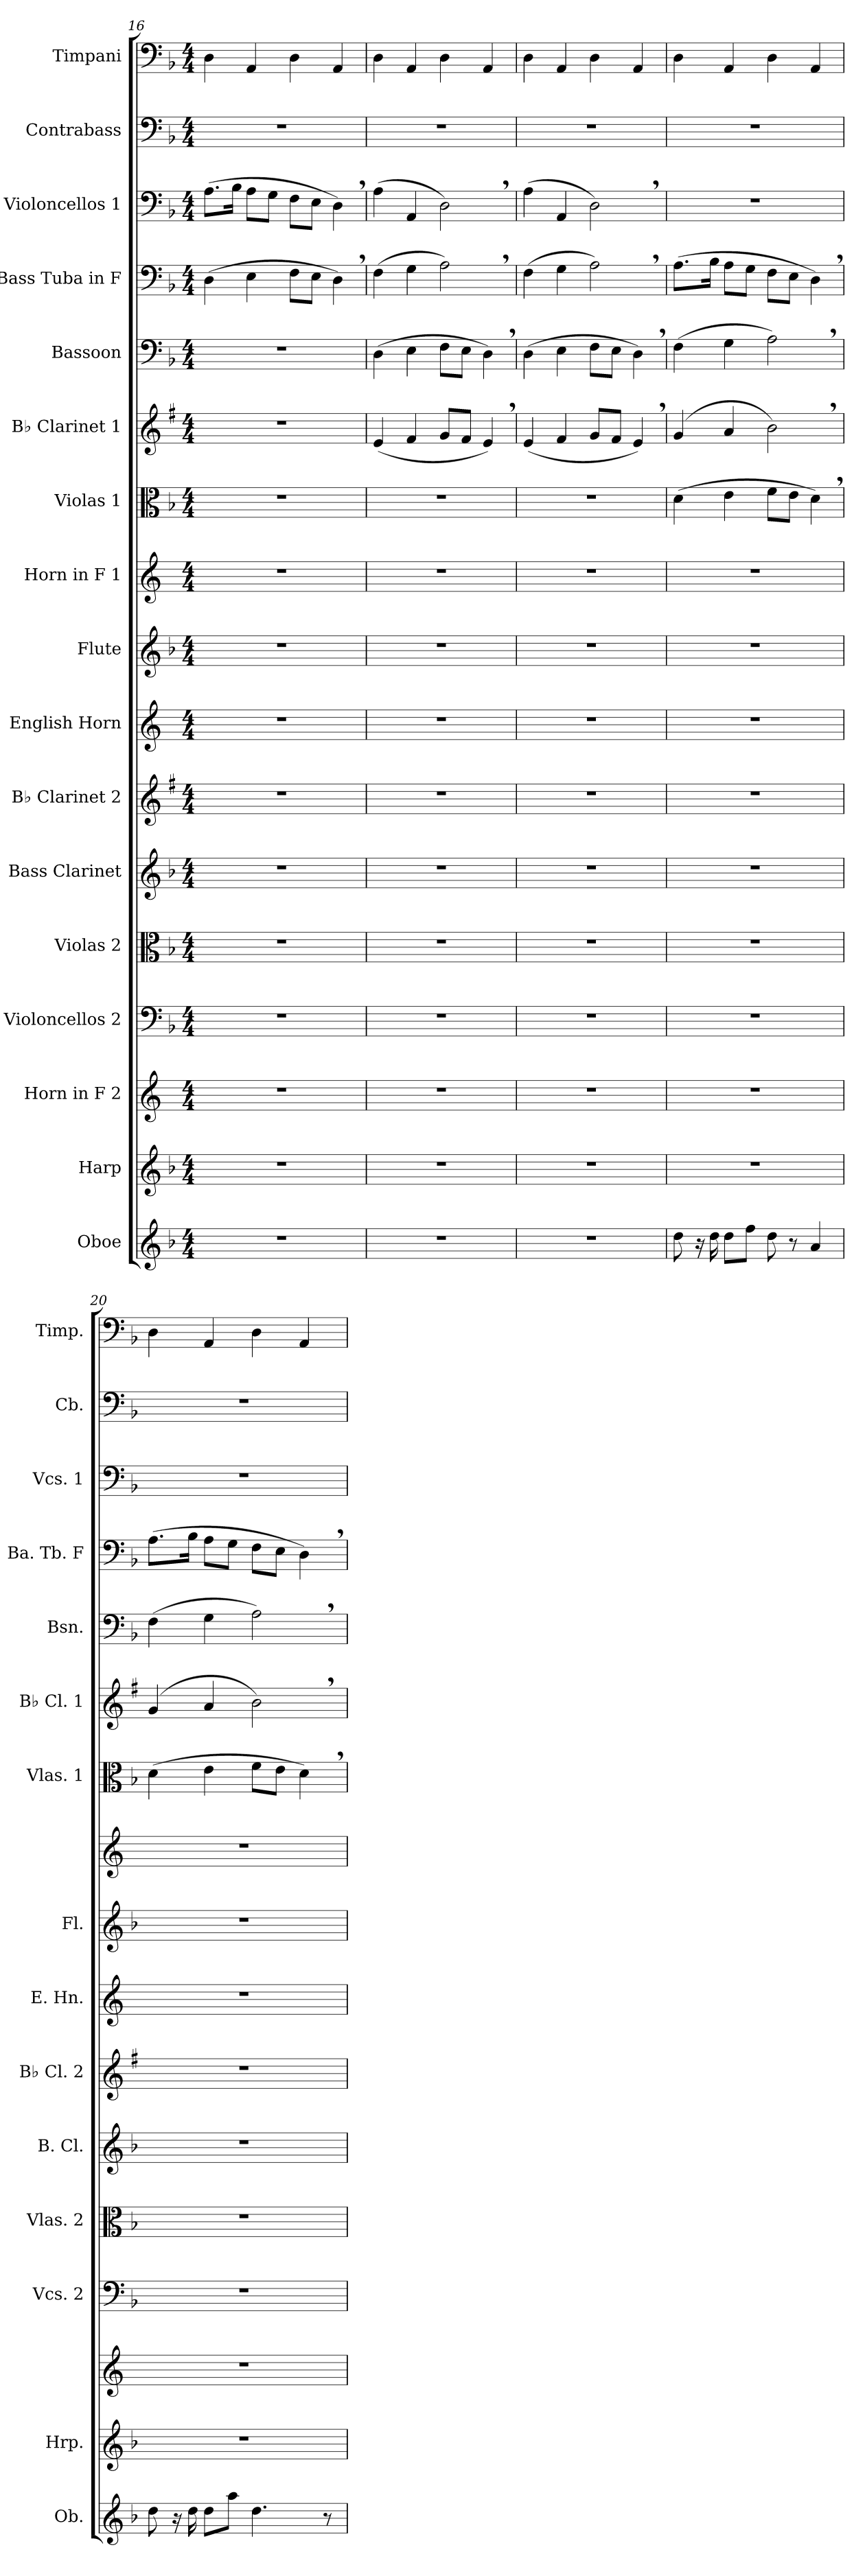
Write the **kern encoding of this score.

**kern	**kern	**kern	**kern	**kern	**kern	**kern	**kern	**kern	**kern	**kern	**kern	**kern	**kern	**kern	**kern	**kern
*part17	*part16	*part15	*part14	*part13	*part12	*part11	*part10	*part9	*part8	*part7	*part6	*part5	*part4	*part3	*part2	*part1
*staff17	*staff16	*staff15	*staff14	*staff13	*staff12	*staff11	*staff10	*staff9	*staff8	*staff7	*staff6	*staff5	*staff4	*staff3	*staff2	*staff1
*I"Oboe	*I"Harp	*I"Horn in F 2	*I"Violoncellos 2	*I"Violas 2	*I"Bass Clarinet	*I"B♭ Clarinet 2	*I"English Horn	*I"Flute	*I"Horn in F 1	*I"Violas 1	*I"B♭ Clarinet 1	*I"Bassoon	*I"Bass Tuba in F	*I"Violoncellos 1	*I"Contrabass	*I"Timpani
*I'Ob.	*I'Hrp.	*	*I'Vcs. 2	*I'Vlas. 2	*I'B. Cl.	*I'B♭ Cl. 2	*I'E. Hn.	*I'Fl.	*	*I'Vlas. 1	*I'B♭ Cl. 1	*I'Bsn.	*I'Ba. Tb. F	*I'Vcs. 1	*I'Cb.	*I'Timp.
*clefG2	*clefG2	*clefG2	*clefF4	*clefC3	*clefG2	*clefG2	*clefG2	*clefG2	*clefG2	*clefC3	*clefG2	*clefF4	*clefF4	*clefF4	*clefF4	*clefF4
*	*	*ITrd4c7	*	*	*ITrd8c14	*ITrd1c2	*ITrd4c7	*	*ITrd4c7	*	*ITrd1c2	*	*	*	*ITrd7c12	*
*k[b-]	*k[b-]	*k[b-]	*k[b-]	*k[b-]	*k[b-]	*k[b-]	*k[b-]	*k[b-]	*k[b-]	*k[b-]	*k[b-]	*k[b-]	*k[b-]	*k[b-]	*k[b-]	*k[b-]
*M4/4	*M4/4	*M4/4	*M4/4	*M4/4	*M4/4	*M4/4	*M4/4	*M4/4	*M4/4	*M4/4	*M4/4	*M4/4	*M4/4	*M4/4	*M4/4	*M4/4
=16	=16	=16	=16	=16	=16	=16	=16	=16	=16	=16	=16	=16	=16	=16	=16	=16
1r	1r	1r	1r	1r	1r	1r	1r	1r	1r	1r	1r	1r	(>4D\	(>8.A\L	1r	4D\
.	.	.	.	.	.	.	.	.	.	.	.	.	.	16B-\Jk	.	.
.	.	.	.	.	.	.	.	.	.	.	.	.	4E\	8A\L	.	4AA/
.	.	.	.	.	.	.	.	.	.	.	.	.	.	8G\J	.	.
.	.	.	.	.	.	.	.	.	.	.	.	.	8F\L	8F\L	.	4D\
.	.	.	.	.	.	.	.	.	.	.	.	.	8E\J	8E\J	.	.
.	.	.	.	.	.	.	.	.	.	.	.	.	4D,\)	4D,\)	.	4AA/
=17	=17	=17	=17	=17	=17	=17	=17	=17	=17	=17	=17	=17	=17	=17	=17	=17
1r	1r	1r	1r	1r	1r	1r	1r	1r	1r	1r	(<4d/	(>4D\	(>4F\	(>4A\	1r	4D\
.	.	.	.	.	.	.	.	.	.	.	4e/	4E\	4G\	4AA/	.	4AA/
.	.	.	.	.	.	.	.	.	.	.	8f/L	8F\L	2A,\)	2D,\)	.	4D\
.	.	.	.	.	.	.	.	.	.	.	8e/J	8E\J	.	.	.	.
.	.	.	.	.	.	.	.	.	.	.	4d,/)	4D,\)	.	.	.	4AA/
=18	=18	=18	=18	=18	=18	=18	=18	=18	=18	=18	=18	=18	=18	=18	=18	=18
1r	1r	1r	1r	1r	1r	1r	1r	1r	1r	1r	(<4d/	(>4D\	(>4F\	(>4A\	1r	4D\
.	.	.	.	.	.	.	.	.	.	.	4e/	4E\	4G\	4AA/	.	4AA/
.	.	.	.	.	.	.	.	.	.	.	8f/L	8F\L	2A,\)	2D,\)	.	4D\
.	.	.	.	.	.	.	.	.	.	.	8e/J	8E\J	.	.	.	.
.	.	.	.	.	.	.	.	.	.	.	4d,/)	4D,\)	.	.	.	4AA/
!!LO:PB:g=z
=19	=19	=19	=19	=19	=19	=19	=19	=19	=19	=19	=19	=19	=19	=19	=19	=19
8dd\	1r	1r	1r	1r	1r	1r	1r	1r	1r	(>4d\	(>4f/	(>4F\	(>8.A\L	1r	1r	4D\
16r	.	.	.	.	.	.	.	.	.	.	.	.	.	.	.	.
16dd\	.	.	.	.	.	.	.	.	.	.	.	.	16B-\Jk	.	.	.
8dd\L	.	.	.	.	.	.	.	.	.	4e\	4g/	4G\	8A\L	.	.	4AA/
8ff\J	.	.	.	.	.	.	.	.	.	.	.	.	8G\J	.	.	.
8dd\	.	.	.	.	.	.	.	.	.	8f\L	2a,\)	2A,\)	8F\L	.	.	4D\
8r	.	.	.	.	.	.	.	.	.	8e\J	.	.	8E\J	.	.	.
4a/	.	.	.	.	.	.	.	.	.	4d,\)	.	.	4D,\)	.	.	4AA/
=20	=20	=20	=20	=20	=20	=20	=20	=20	=20	=20	=20	=20	=20	=20	=20	=20
8dd\	1r	1r	1r	1r	1r	1r	1r	1r	1r	(>4d\	(>4f/	(>4F\	(>8.A\L	1r	1r	4D\
16r	.	.	.	.	.	.	.	.	.	.	.	.	.	.	.	.
16dd\	.	.	.	.	.	.	.	.	.	.	.	.	16B-\Jk	.	.	.
8dd\L	.	.	.	.	.	.	.	.	.	4e\	4g/	4G\	8A\L	.	.	4AA/
8aa\J	.	.	.	.	.	.	.	.	.	.	.	.	8G\J	.	.	.
4.dd\	.	.	.	.	.	.	.	.	.	8f\L	2a,\)	2A,\)	8F\L	.	.	4D\
.	.	.	.	.	.	.	.	.	.	8e\J	.	.	8E\J	.	.	.
.	.	.	.	.	.	.	.	.	.	4d,\)	.	.	4D,\)	.	.	4AA/
8r	.	.	.	.	.	.	.	.	.	.	.	.	.	.	.	.
=	=	=	=	=	=	=	=	=	=	=	=	=	=	=	=	=
*-	*-	*-	*-	*-	*-	*-	*-	*-	*-	*-	*-	*-	*-	*-	*-	*-
